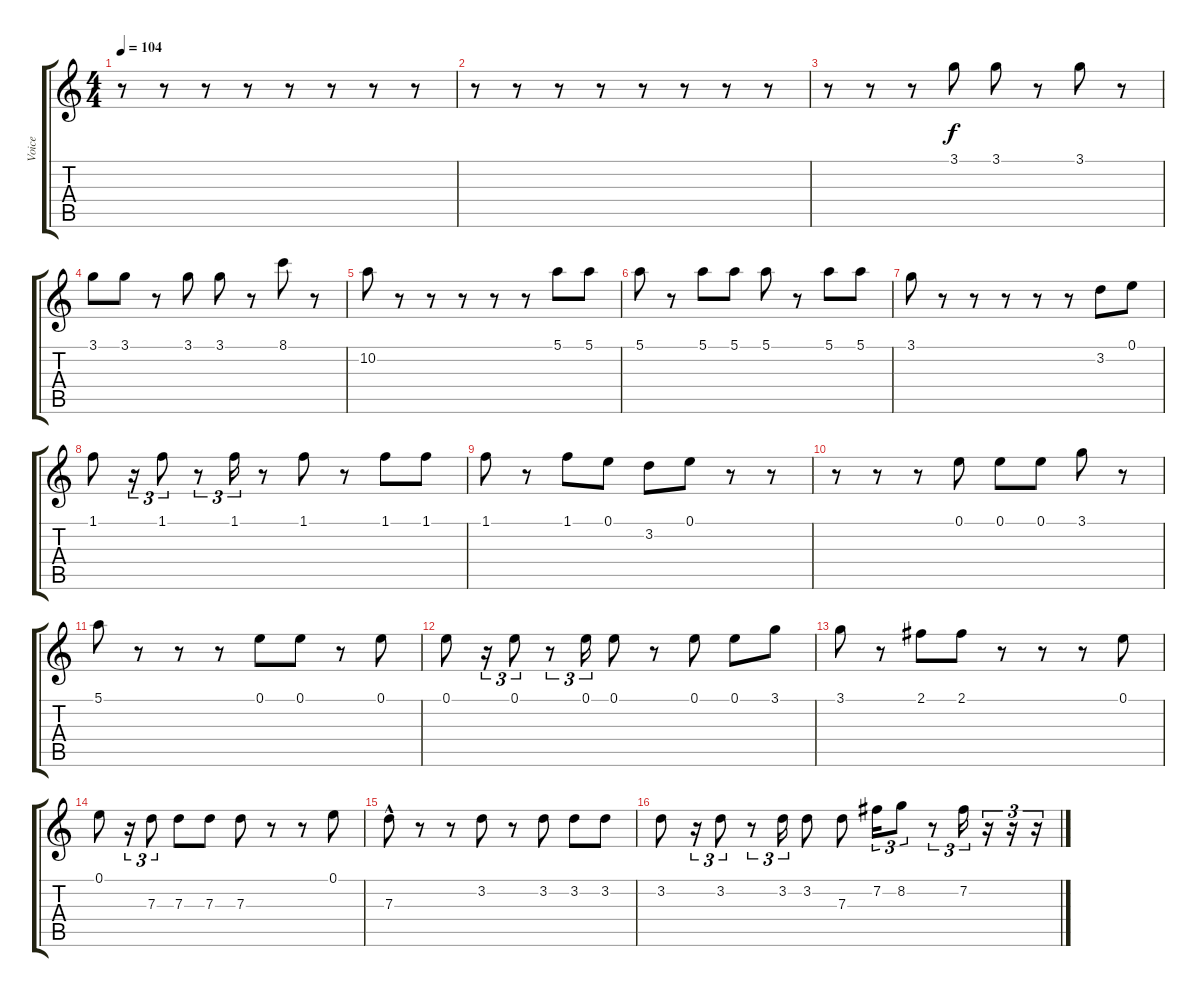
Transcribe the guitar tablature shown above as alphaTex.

\track ("Voice" "Voice") {instrument acousticguitarsteel}
\staff {score tabs}
\tuning (E4 B3 G3 D3 A2 E2) {hide}
\ts (4 4)
\tempo 104
\clef g2
\ks c
r.8{dy f instrument acousticguitarsteel} r.8 r.8 r.8 r.8 r.8 r.8 r.8 |
r.8 r.8 r.8 r.8 r.8 r.8 r.8 r.8 |
r.8 r.8 r.8 3.1.8 3.1.8 r.8 3.1.8 r.8 |
3.1.8 3.1.8 r.8 3.1.8 3.1.8 r.8 8.1.8 r.8 |
10.2.8 r.8 r.8 r.8 r.8 r.8 5.1.8 5.1.8 |
5.1.8 r.8 5.1.8 5.1.8 5.1.8 r.8 5.1.8 5.1.8 |
3.1.8 r.8 r.8 r.8 r.8 r.8 3.2.8 0.1.8 |
1.1.8 r.16{tu (3 2)} 1.1.8{tu (3 2)} r.8{tu (3 2)} 1.1.16{tu (3 2)} r.8 1.1.8 r.8 1.1.8 1.1.8 |
1.1.8 r.8 1.1.8 0.1.8 3.2.8 0.1.8 r.8 r.8 |
r.8 r.8 r.8 0.1.8 0.1.8 0.1.8 3.1.8 r.8 |
5.1.8 r.8 r.8 r.8 0.1.8 0.1.8 r.8 0.1.8 |
0.1.8 r.16{tu (3 2)} 0.1.8{tu (3 2)} r.8{tu (3 2)} 0.1.16{tu (3 2)} 0.1.8 r.8 0.1.8 0.1.8 3.1.8 |
3.1.8 r.8 2.1.8 2.1.8 r.8 r.8 r.8 0.1.8 |
0.1.8 r.16{tu (3 2)} 7.3.8{tu (3 2)} 7.3.8 7.3.8 7.3.8 r.8 r.8 0.1.8 |
7.3{hac}.8 r.8 r.8 3.2.8 r.8 3.2.8 3.2.8 3.2.8 |
3.2.8 r.16{tu (3 2)} 3.2.8{tu (3 2)} r.8{tu (3 2)} 3.2.16{tu (3 2)} 3.2.8 7.3.8 7.2.16{tu (3 2)} 8.2.8{tu (3 2)} r.8{tu (3 2)} 7.2.16{tu (3 2)} r.16{tu (3 2)} r.16{tu (3 2)} r.16{tu (3 2)}
